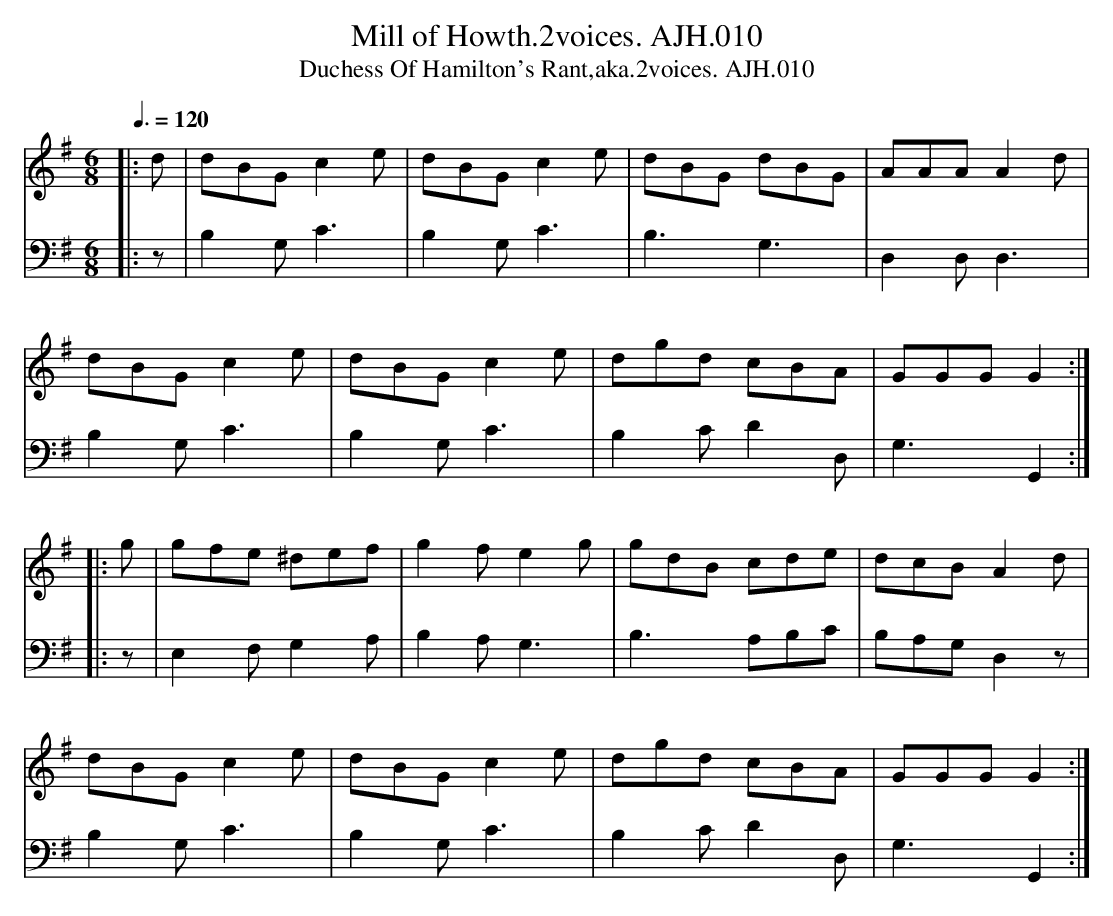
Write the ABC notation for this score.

X:1
T:Mill of Howth.2voices. AJH.010
T:Duchess Of Hamilton's Rant,aka.2voices. AJH.010
M:6/8
L:1/8
Q:3/8=120
V:1
V:2 clef=bass
K:G
[V:1] |: d | dBG c2e | dBG c2e | dBG dBG | AAA A2d |
[V:2] |: z | B,2G,C3 | B,2G,C3 | B,3G,3 | D,2D,D,3 |
[V:1] dBG c2e | dBG c2e | dgd cBA | GGGG2 :|
[V:2] B,2G,C3 | B,2G,C3 | B,2CD2D, | G,3G,,2 :|
[V:1] |: g | gfe ^def | g2fe2g | gdB cde | dcB A2d |
[V:2] |: z | E,2F,G,2A, | B,2A,G,3 | B,3A,B,C | B,A,G, D,2z |
[V:1] dBG c2e | dBG c2e | dgd cBA | GGGG2 :|
[V:2] B,2G,C3 | B,2G,C3 | B,2CD2D, | G,3G,,2 :|
